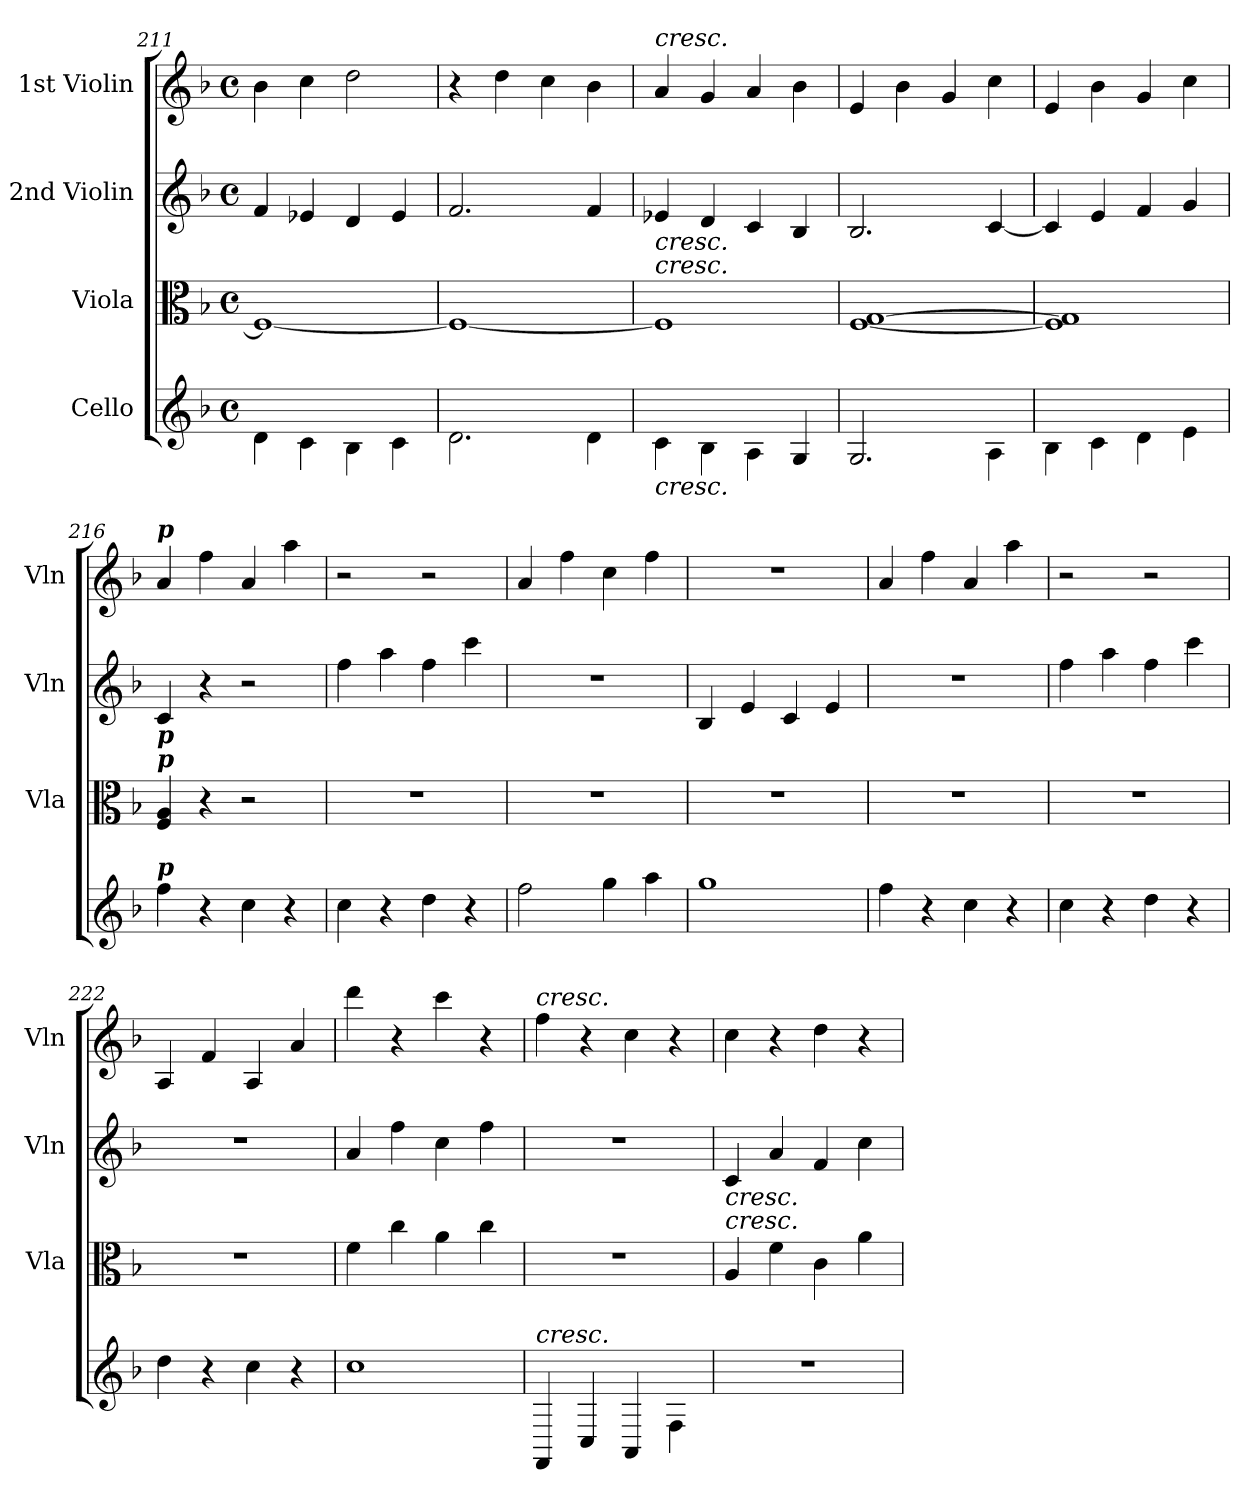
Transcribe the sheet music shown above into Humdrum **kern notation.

**kern	**kern	**kern	**kern
*part4	*part3	*part2	*part1
*staff4	*staff3	*staff2	*staff1
*I"Cello	*I"Viola	*I"2nd Violin	*I"1st Violin
*	*I'Vla	*I'Vln	*I'Vln
*clefG2	*clefC3	*clefG2	*clefG2
*k[b-]	*k[b-]	*k[b-]	*k[b-]
*F:	*F:	*F:	*F:
*M4/4	*M4/4	*M4/4	*M4/4
*met(c)	*met(c)	*met(c)	*met(c)
=211	=211	=211	=211
4d\	1F_	4f/	4b-\
4c\	.	4e-X/	4cc\
4B-\	.	4d/	2dd\
4c\	.	4e-/	.
=212	=212	=212	=212
2.d\	1F_	2.f/	4r
.	.	.	4dd\
.	.	.	4cc\
4d\	.	4f/	4b-\
=213	=213	=213	=213
!	!	!	!LO:TX:a:i:t=cresc.
!	!LO:TX:a:i:t=cresc.	!	!
!	!LO:TX:a:i:t=cresc.	!	!
!LO:TX:b:i:t=cresc.	!	!	!
4c\	1F]	4e-X/	4a/
4B-\	.	4d/	4g/
4A\	.	4c/	4a/
4G/	.	4B-/	4b-\
=214	=214	=214	=214
2.G/	[1F [1G	2.B-/	4e/
.	.	.	4b-\
.	.	.	4g/
4A\	.	[4c/	4cc\
=215	=215	=215	=215
4B-\	1F] 1G]	4c/]	4e/
4c\	.	4e/	4b-\
4d\	.	4f/	4g/
4e\	.	4g/	4cc\
=216	=216	=216	=216
!	!	!	!LO:TX:a:Bi:t=p
!	!LO:TX:a:Bi:t=p	!	!
!	!LO:TX:a:Bi:t=p	!	!
!LO:TX:a:Bi:t=p	!	!	!
4ff\	4F/ 4A/	4c/	4a/
4r	4r	4r	4ff\
4cc\	2r	2r	4a/
4r	.	.	4aa\
=217	=217	=217	=217
4cc\	1r	4ff\	2r
4r	.	4aa\	.
4dd\	.	4ff\	2r
4r	.	4ccc\	.
=218	=218	=218	=218
2ff\	1r	1r	4a/
.	.	.	4ff\
4gg\	.	.	4cc\
4aa\	.	.	4ff\
=219	=219	=219	=219
1gg	1r	4B-/	1r
.	.	4e/	.
.	.	4c/	.
.	.	4e/	.
=220	=220	=220	=220
4ff\	1r	1r	4a/
4r	.	.	4ff\
4cc\	.	.	4a/
4r	.	.	4aa\
=221	=221	=221	=221
4cc\	1r	4ff\	2r
4r	.	4aa\	.
4dd\	.	4ff\	2r
4r	.	4ccc\	.
=222	=222	=222	=222
4dd\	1r	1r	4A/
4r	.	.	4f/
4cc\	.	.	4A/
4r	.	.	4a/
=223	=223	=223	=223
1cc	4f\	4a/	4ddd\
.	4cc\	4ff\	4r
.	4a\	4cc\	4ccc\
.	4cc\	4ff\	4r
=224	=224	=224	=224
!	!	!	!LO:TX:a:i:t=cresc.
!LO:TX:a:i:t=cresc.	!	!	!
4FF/	1r	1r	4ff\
4C/	.	.	4r
4AA/	.	.	4cc\
4F\	.	.	4r
=225	=225	=225	=225
!	!LO:TX:a:i:t=cresc.	!	!
!	!LO:TX:a:i:t=cresc.	!	!
1r	4A/	4c/	4cc\
.	4f\	4a/	4r
.	4c\	4f/	4dd\
.	4a\	4cc\	4r
=	=	=	=
*-	*-	*-	*-
